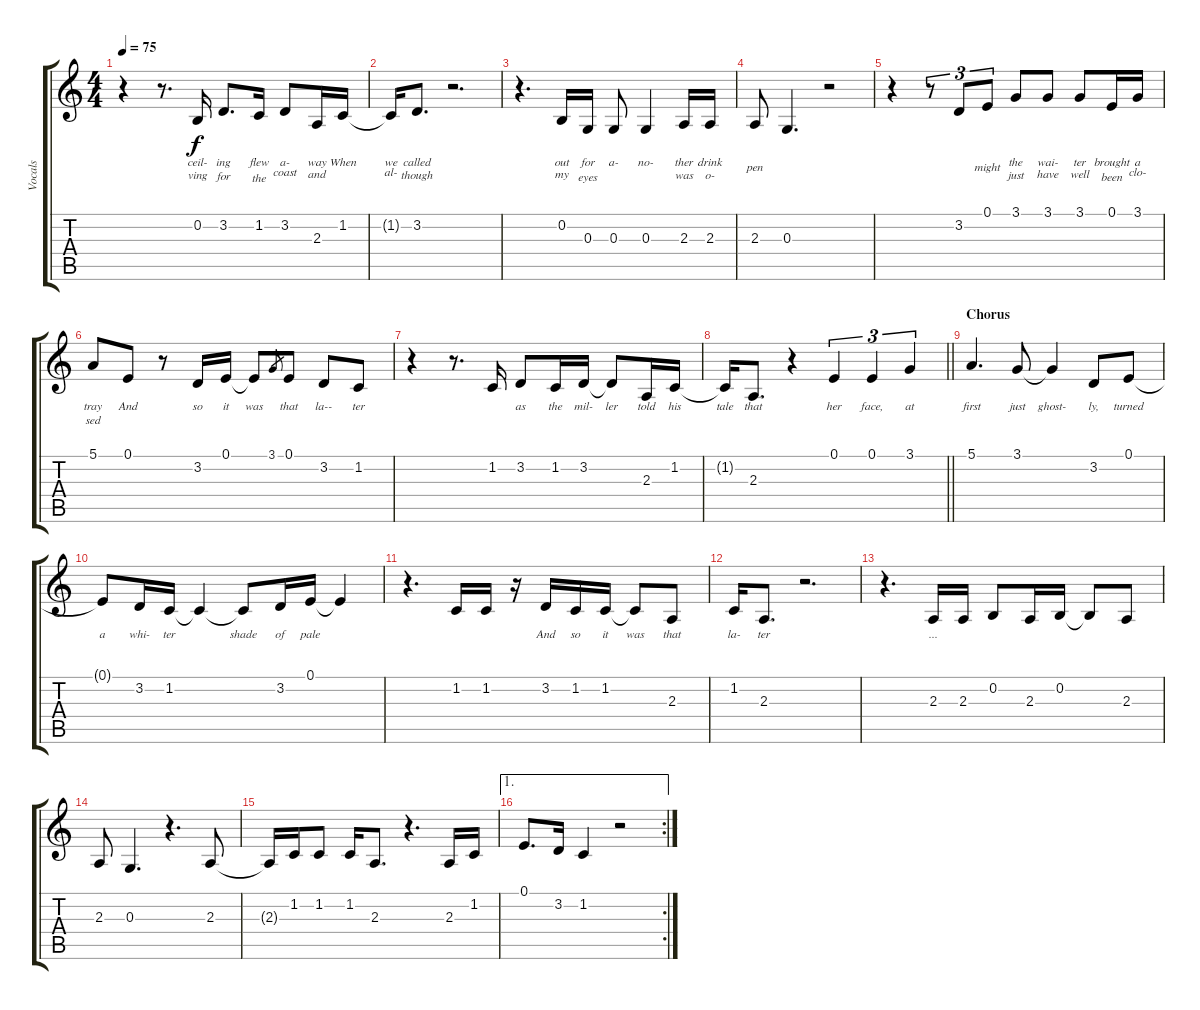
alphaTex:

\track ("Vocals" "Vocals") {instrument bassoon}
\staff {score tabs}
\tuning (E4 B3 G3 D3 A2 E2) {hide}
\ts (4 4)
\tempo 75
\clef g2
\ks c
r.4{dy f} r.8{d} 0.2.16{lyrics (0 "ceil-") lyrics (1 "ving") lyrics (2 "") lyrics (3 "") lyrics (4 "")} 3.2.8{d lyrics (0 "ing") lyrics (1 "for") lyrics (2 "") lyrics (3 "") lyrics (4 "")} 1.2.16{lyrics (0 "flew") lyrics (1 "the") lyrics (2 "") lyrics (3 "") lyrics (4 "")} 3.2.8{lyrics (0 "a-") lyrics (1 "coast") lyrics (2 "") lyrics (3 "") lyrics (4 "")} 2.3.16{lyrics (0 "way") lyrics (1 "and") lyrics (2 "") lyrics (3 "") lyrics (4 "")} 1.2.16{lyrics (0 "When") lyrics (1 "") lyrics (2 "") lyrics (3 "") lyrics (4 "")} |
1.2{t}.16{lyrics (0 "we") lyrics (1 "al-") lyrics (2 "") lyrics (3 "") lyrics (4 "")} 3.2.8{d lyrics (0 "called") lyrics (1 "though") lyrics (2 "") lyrics (3 "") lyrics (4 "")} r.2{d} |
r.4{d} 0.2.16{lyrics (0 "out") lyrics (1 "my") lyrics (2 "") lyrics (3 "") lyrics (4 "")} 0.3.16{lyrics (0 "for") lyrics (1 "eyes") lyrics (2 "") lyrics (3 "") lyrics (4 "")} 0.3.8{lyrics (0 "a-") lyrics (1 "") lyrics (2 "") lyrics (3 "") lyrics (4 "")} 0.3.4{lyrics (0 "no-") lyrics (1 "") lyrics (2 "") lyrics (3 "") lyrics (4 "")} 2.3.16{lyrics (0 "ther") lyrics (1 "was") lyrics (2 "") lyrics (3 "") lyrics (4 "")} 2.3.16{lyrics (0 "drink") lyrics (1 "o-") lyrics (2 "") lyrics (3 "") lyrics (4 "")} |
2.3.8{lyrics (0 "") lyrics (1 "pen") lyrics (2 "") lyrics (3 "") lyrics (4 "")} 0.3.4{d lyrics (0 "") lyrics (1 "") lyrics (2 "") lyrics (3 "") lyrics (4 "")} r.2 |
r.4 r.8{tu (3 2)} 3.2.8{tu (3 2) lyrics (0 "") lyrics (1 "") lyrics (2 "") lyrics (3 "") lyrics (4 "")} 0.1.8{tu (3 2) lyrics (0 "") lyrics (1 "might") lyrics (2 "") lyrics (3 "") lyrics (4 "")} 3.1.8{lyrics (0 "the") lyrics (1 "just") lyrics (2 "") lyrics (3 "") lyrics (4 "")} 3.1.8{lyrics (0 "wai-") lyrics (1 "have") lyrics (2 "") lyrics (3 "") lyrics (4 "")} 3.1.8{lyrics (0 "ter") lyrics (1 "well") lyrics (2 "") lyrics (3 "") lyrics (4 "")} 0.1.16{lyrics (0 "brought") lyrics (1 "been") lyrics (2 "") lyrics (3 "") lyrics (4 "")} 3.1.16{lyrics (0 "a") lyrics (1 "clo-") lyrics (2 "") lyrics (3 "") lyrics (4 "")} |
5.1.8{lyrics (0 "tray") lyrics (1 "sed") lyrics (2 "") lyrics (3 "") lyrics (4 "")} 0.1.8{lyrics (0 "And") lyrics (1 "") lyrics (2 "") lyrics (3 "") lyrics (4 "")} r.8 3.2.16{lyrics (0 "so") lyrics (1 "") lyrics (2 "") lyrics (3 "") lyrics (4 "")} 0.1.16{lyrics (0 "it") lyrics (1 "") lyrics (2 "") lyrics (3 "") lyrics (4 "")} 0.1{t}.8{lyrics (0 "was") lyrics (1 "") lyrics (2 "") lyrics (3 "") lyrics (4 "")} 3.1.8{lyrics (0 "") lyrics (1 "") lyrics (2 "") lyrics (3 "") lyrics (4 "") gr} 0.1.8{lyrics (0 "that") lyrics (1 "") lyrics (2 "") lyrics (3 "") lyrics (4 "")} 3.2.8{lyrics (0 "la--") lyrics (1 "") lyrics (2 "") lyrics (3 "") lyrics (4 "")} 1.2.8{lyrics (0 "ter") lyrics (1 "") lyrics (2 "") lyrics (3 "") lyrics (4 "")} |
r.4 r.8{d} 1.2.16{lyrics (0 "") lyrics (1 "") lyrics (2 "") lyrics (3 "") lyrics (4 "")} 3.2.8{lyrics (0 "as") lyrics (1 "") lyrics (2 "") lyrics (3 "") lyrics (4 "")} 1.2.16{lyrics (0 "the") lyrics (1 "") lyrics (2 "") lyrics (3 "") lyrics (4 "")} 3.2.16{lyrics (0 "mil-") lyrics (1 "") lyrics (2 "") lyrics (3 "") lyrics (4 "")} 3.2{t}.8{lyrics (0 "ler") lyrics (1 "") lyrics (2 "") lyrics (3 "") lyrics (4 "")} 2.3.16{lyrics (0 "told") lyrics (1 "") lyrics (2 "") lyrics (3 "") lyrics (4 "")} 1.2.16{lyrics (0 "his") lyrics (1 "") lyrics (2 "") lyrics (3 "") lyrics (4 "")} |
\barLineRight lightlight
1.2{t}.16{lyrics (0 "tale") lyrics (1 "") lyrics (2 "") lyrics (3 "") lyrics (4 "")} 2.3.8{d lyrics (0 "that") lyrics (1 "") lyrics (2 "") lyrics (3 "") lyrics (4 "")} r.4 0.1.4{tu (3 2) lyrics (0 "her") lyrics (1 "") lyrics (2 "") lyrics (3 "") lyrics (4 "")} 0.1.4{tu (3 2) lyrics (0 "face,") lyrics (1 "") lyrics (2 "") lyrics (3 "") lyrics (4 "")} 3.1.4{tu (3 2) lyrics (0 "at") lyrics (1 "") lyrics (2 "") lyrics (3 "") lyrics (4 "")} |
\section ("" "Chorus")
5.1.4{d lyrics (0 "first") lyrics (1 "") lyrics (2 "") lyrics (3 "") lyrics (4 "")} 3.1.8{lyrics (0 "just") lyrics (1 "") lyrics (2 "") lyrics (3 "") lyrics (4 "")} 3.1{t}.4{lyrics (0 "ghost-") lyrics (1 "") lyrics (2 "") lyrics (3 "") lyrics (4 "")} 3.2.8{lyrics (0 "ly,") lyrics (1 "") lyrics (2 "") lyrics (3 "") lyrics (4 "")} 0.1.8{lyrics (0 "turned") lyrics (1 "") lyrics (2 "") lyrics (3 "") lyrics (4 "")} |
0.1{t}.8{lyrics (0 "a") lyrics (1 "") lyrics (2 "") lyrics (3 "") lyrics (4 "")} 3.2.16{lyrics (0 "whi-") lyrics (1 "") lyrics (2 "") lyrics (3 "") lyrics (4 "")} 1.2.16{lyrics (0 "ter") lyrics (1 "") lyrics (2 "") lyrics (3 "") lyrics (4 "")} 1.2{t}.4{lyrics (0 "") lyrics (1 "") lyrics (2 "") lyrics (3 "") lyrics (4 "")} 1.2{t}.8{lyrics (0 "shade") lyrics (1 "") lyrics (2 "") lyrics (3 "") lyrics (4 "")} 3.2.16{lyrics (0 "of") lyrics (1 "") lyrics (2 "") lyrics (3 "") lyrics (4 "")} 0.1.16{lyrics (0 "pale") lyrics (1 "") lyrics (2 "") lyrics (3 "") lyrics (4 "")} 0.1{t}.4{lyrics (0 "") lyrics (1 "") lyrics (2 "") lyrics (3 "") lyrics (4 "")} |
r.4{d} 1.2.16{lyrics (0 "") lyrics (1 "") lyrics (2 "") lyrics (3 "") lyrics (4 "")} 1.2.16{lyrics (0 "") lyrics (1 "") lyrics (2 "") lyrics (3 "") lyrics (4 "")} r.16 3.2.16{lyrics (0 "And") lyrics (1 "") lyrics (2 "") lyrics (3 "") lyrics (4 "")} 1.2.16{lyrics (0 "so") lyrics (1 "") lyrics (2 "") lyrics (3 "") lyrics (4 "")} 1.2.16{lyrics (0 "it") lyrics (1 "") lyrics (2 "") lyrics (3 "") lyrics (4 "")} 1.2{t}.8{lyrics (0 "was") lyrics (1 "") lyrics (2 "") lyrics (3 "") lyrics (4 "")} 2.3.8{lyrics (0 "that") lyrics (1 "") lyrics (2 "") lyrics (3 "") lyrics (4 "")} |
1.2.16{lyrics (0 "la-") lyrics (1 "") lyrics (2 "") lyrics (3 "") lyrics (4 "")} 2.3.8{d lyrics (0 "ter") lyrics (1 "") lyrics (2 "") lyrics (3 "") lyrics (4 "")} r.2{d} |
r.4{d} 2.3.16{lyrics (0 "...") lyrics (1 "") lyrics (2 "") lyrics (3 "") lyrics (4 "")} 2.3.16 0.2.8 2.3.16 0.2.16 0.2{t}.8 2.3.8 |
2.3.8 0.3.4{d} r.4{d} 2.3.8 |
2.3{t}.16 1.2.16 1.2.8 1.2.16 2.3.8{d} r.4{d} 2.3.16 1.2.16 |
\ae 1
\rc 2
0.1.8{d} 3.2.16 1.2.4 r.2
